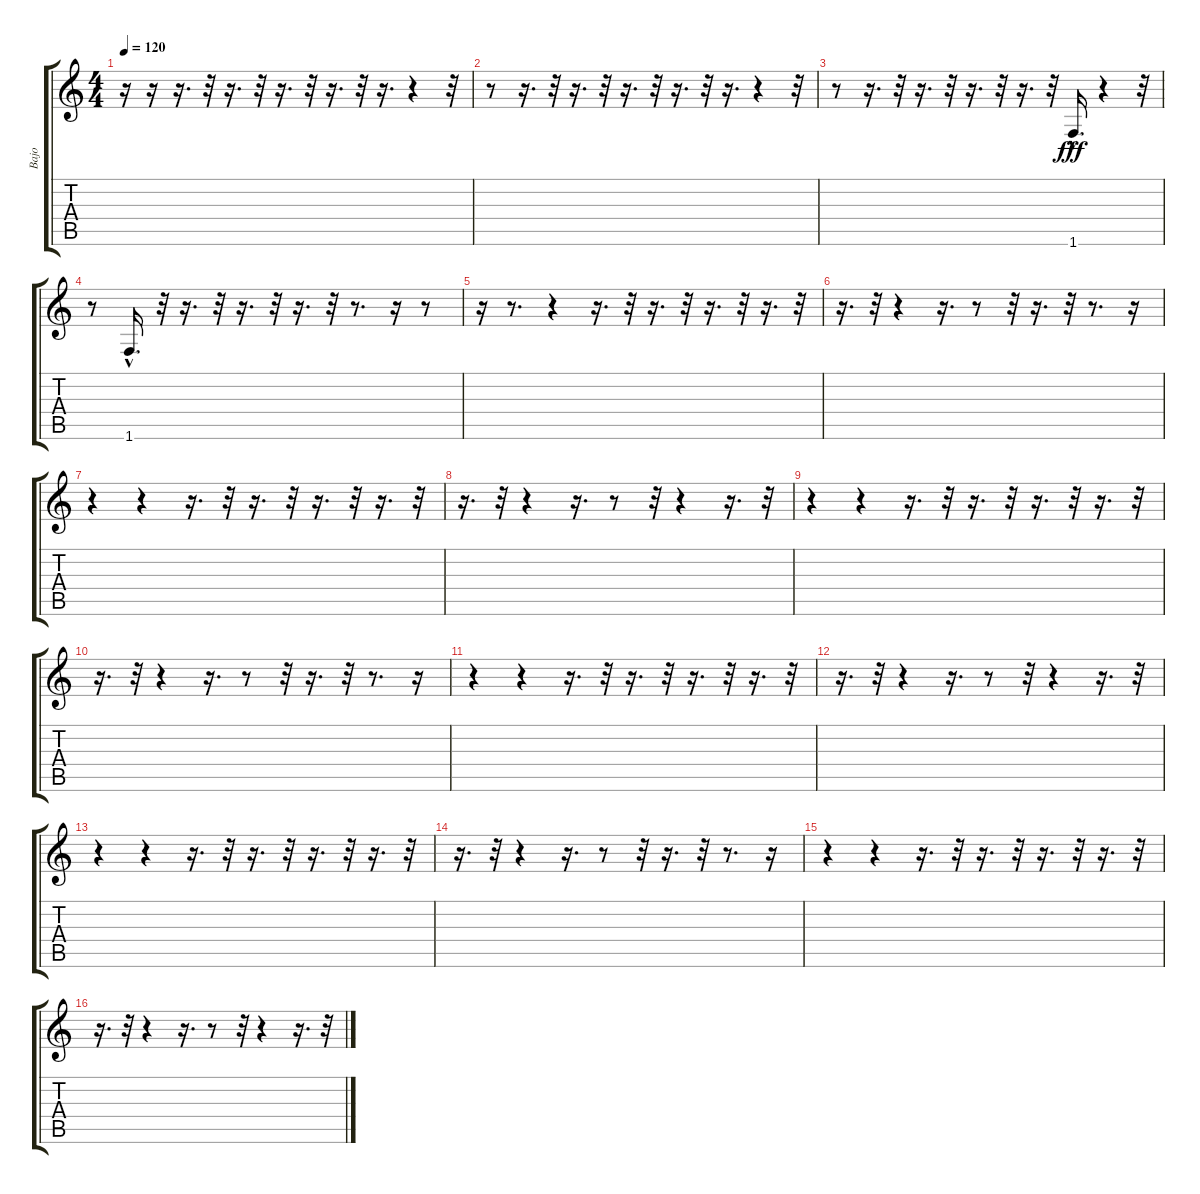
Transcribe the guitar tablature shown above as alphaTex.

\track ("Bajo" "Bajo") {instrument electricbassfinger}
\staff {score tabs}
\tuning (E4 B3 G3 D3 A2 E2) {hide}
\ts (4 4)
\tempo 120
\clef g2
\ks c
r.16{dy fff} r.16 r.16{d} r.32 r.16{d} r.32 r.16{d} r.32 r.16{d} r.32 r.16{d} r.4 r.32 |
r.8 r.16{d} r.32 r.16{d} r.32 r.16{d} r.32 r.16{d} r.32 r.16{d} r.4 r.32 |
r.8 r.16{d} r.32 r.16{d} r.32 r.16{d} r.32 r.16{d} r.32 1.6{hac}.16{d} r.4 r.32 |
r.8 1.6{hac}.16{d} r.32 r.16{d} r.32 r.16{d} r.32 r.16{d} r.32 r.8{d} r.16 r.8 |
r.16 r.8{d} r.4 r.16{d} r.32 r.16{d} r.32 r.16{d} r.32 r.16{d} r.32 |
r.16{d} r.32 r.4 r.16{d} r.8 r.32 r.16{d} r.32 r.8{d} r.16 |
r.4 r.4 r.16{d} r.32 r.16{d} r.32 r.16{d} r.32 r.16{d} r.32 |
r.16{d} r.32 r.4 r.16{d} r.8 r.32 r.4 r.16{d} r.32 |
r.4 r.4 r.16{d} r.32 r.16{d} r.32 r.16{d} r.32 r.16{d} r.32 |
r.16{d} r.32 r.4 r.16{d} r.8 r.32 r.16{d} r.32 r.8{d} r.16 |
r.4 r.4 r.16{d} r.32 r.16{d} r.32 r.16{d} r.32 r.16{d} r.32 |
r.16{d} r.32 r.4 r.16{d} r.8 r.32 r.4 r.16{d} r.32 |
r.4 r.4 r.16{d} r.32 r.16{d} r.32 r.16{d} r.32 r.16{d} r.32 |
r.16{d} r.32 r.4 r.16{d} r.8 r.32 r.16{d} r.32 r.8{d} r.16 |
r.4 r.4 r.16{d} r.32 r.16{d} r.32 r.16{d} r.32 r.16{d} r.32 |
r.16{d} r.32 r.4 r.16{d} r.8 r.32 r.4 r.16{d} r.32
